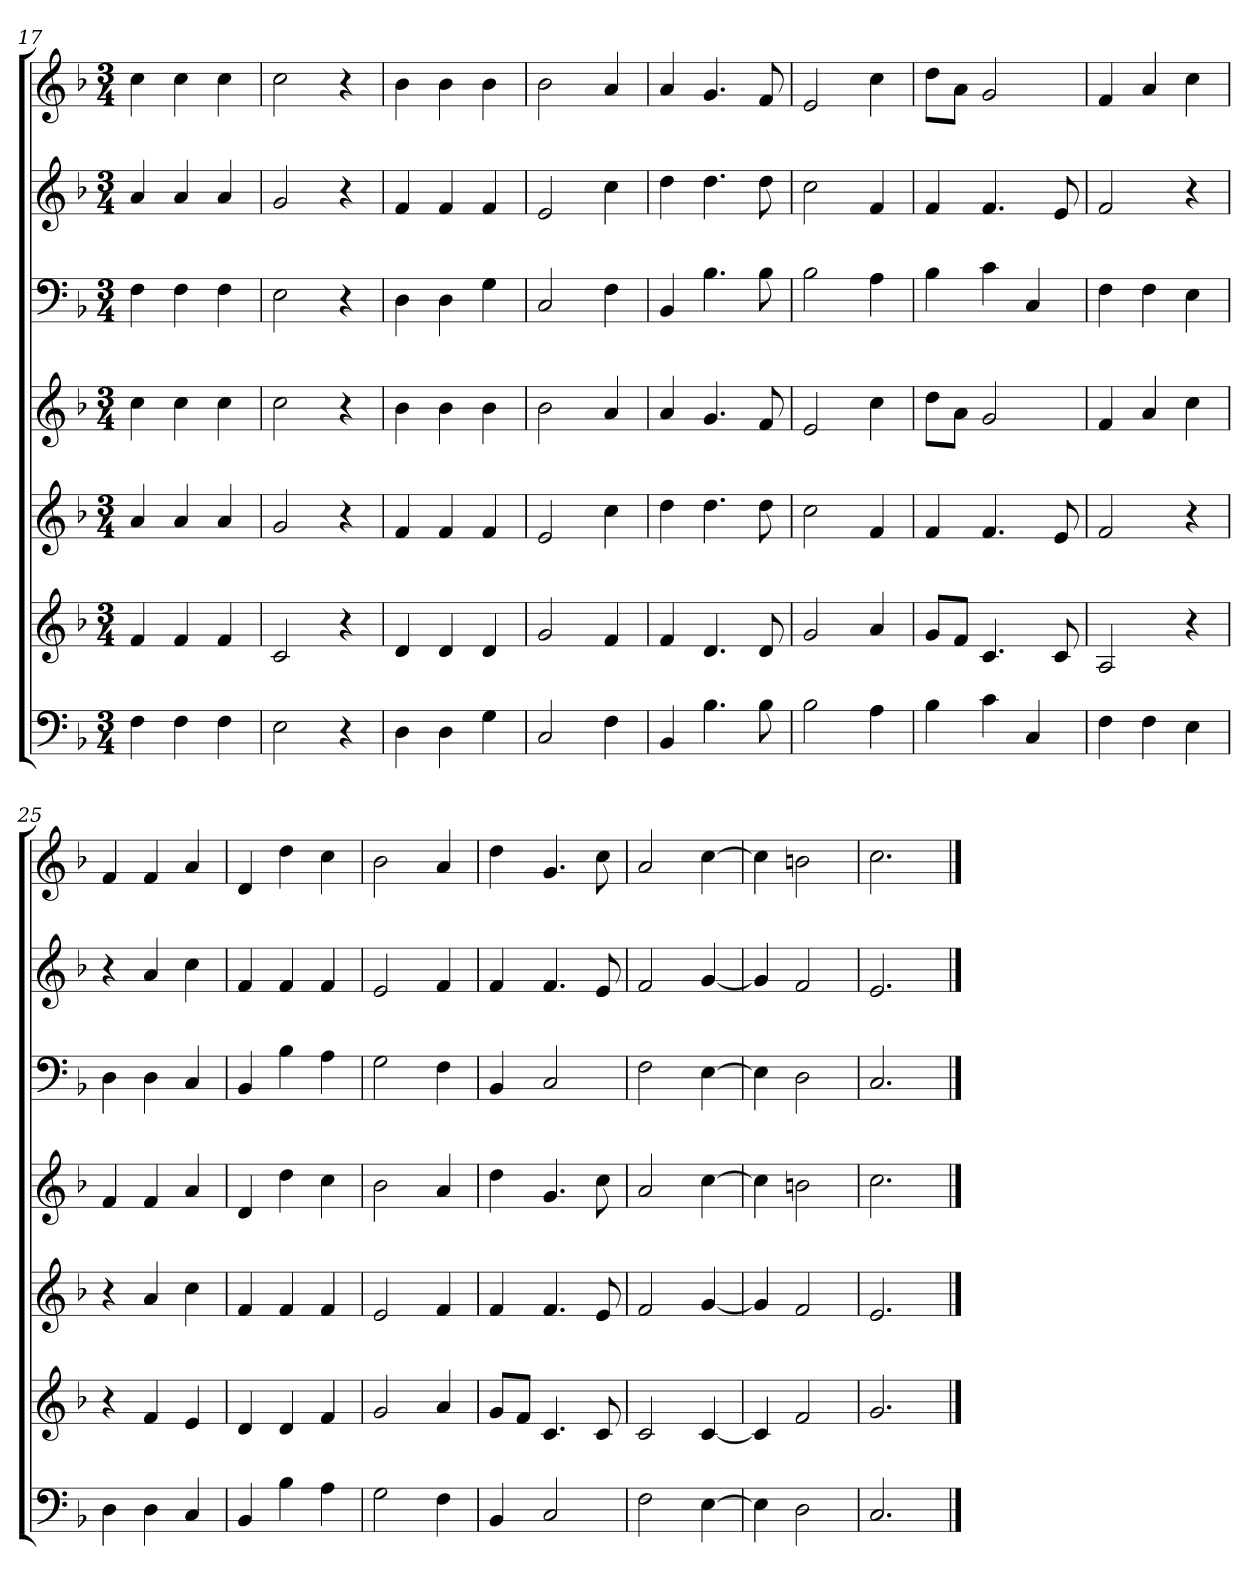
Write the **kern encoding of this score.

**kern	**kern	**kern	**kern	**kern	**kern	**kern
*part7	*part6	*part5	*part4	*part3	*part2	*part1
*staff7	*staff6	*staff5	*staff4	*staff3	*staff2	*staff1
*k[b-]	*k[b-]	*k[b-]	*k[b-]	*k[b-]	*k[b-]	*k[b-]
*F:	*F:	*F:	*F:	*F:	*F:	*F:
*M3/4	*M3/4	*M3/4	*M3/4	*M3/4	*M3/4	*M3/4
=17	=17	=17	=17	=17	=17	=17
4F	4f	4a	4cc	4F	4a	4cc
4F	4f	4a	4cc	4F	4a	4cc
4F	4f	4a	4cc	4F	4a	4cc
=18	=18	=18	=18	=18	=18	=18
2E	2c	2g	2cc	2E	2g	2cc
4r	4r	4r	4r	4r	4r	4r
=19	=19	=19	=19	=19	=19	=19
4D	4d	4f	4b-	4D	4f	4b-
4D	4d	4f	4b-	4D	4f	4b-
4G	4d	4f	4b-	4G	4f	4b-
=20	=20	=20	=20	=20	=20	=20
2C	2g	2e	2b-	2C	2e	2b-
4F	4f	4cc	4a	4F	4cc	4a
=21	=21	=21	=21	=21	=21	=21
4BB-	4f	4dd	4a	4BB-	4dd	4a
4.B-	4.d	4.dd	4.g	4.B-	4.dd	4.g
8B-	8d	8dd	8f	8B-	8dd	8f
=22	=22	=22	=22	=22	=22	=22
2B-	2g	2cc	2e	2B-	2cc	2e
4A	4a	4f	4cc	4A	4f	4cc
=23	=23	=23	=23	=23	=23	=23
4B-	8gL	4f	8ddL	4B-	4f	8ddL
.	8fJ	.	8aJ	.	.	8aJ
4c	4.c	4.f	2g	4c	4.f	2g
4C	.	.	.	4C	.	.
.	8c	8e	.	.	8e	.
=24	=24	=24	=24	=24	=24	=24
4F	2A	2f	4f	4F	2f	4f
4F	.	.	4a	4F	.	4a
4E	4r	4r	4cc	4E	4r	4cc
=25	=25	=25	=25	=25	=25	=25
4D	4r	4r	4f	4D	4r	4f
4D	4f	4a	4f	4D	4a	4f
4C	4e	4cc	4a	4C	4cc	4a
=26	=26	=26	=26	=26	=26	=26
4BB-	4d	4f	4d	4BB-	4f	4d
4B-	4d	4f	4dd	4B-	4f	4dd
4A	4f	4f	4cc	4A	4f	4cc
=27	=27	=27	=27	=27	=27	=27
2G	2g	2e	2b-	2G	2e	2b-
4F	4a	4f	4a	4F	4f	4a
=28	=28	=28	=28	=28	=28	=28
4BB-	8gL	4f	4dd	4BB-	4f	4dd
.	8fJ	.	.	.	.	.
2C	4.c	4.f	4.g	2C	4.f	4.g
.	8c	8e	8cc	.	8e	8cc
=29	=29	=29	=29	=29	=29	=29
2F	2c	2f	2a	2F	2f	2a
[4E	[4c	[4g	[4cc	[4E	[4g	[4cc
=30	=30	=30	=30	=30	=30	=30
4E]	4c]	4g]	4cc]	4E]	4g]	4cc]
2D	2f	2f	2bn	2D	2f	2bn
=31	=31	=31	=31	=31	=31	=31
2.C	2.g	2.e	2.cc	2.C	2.e	2.cc
==	==	==	==	==	==	==
*-	*-	*-	*-	*-	*-	*-
